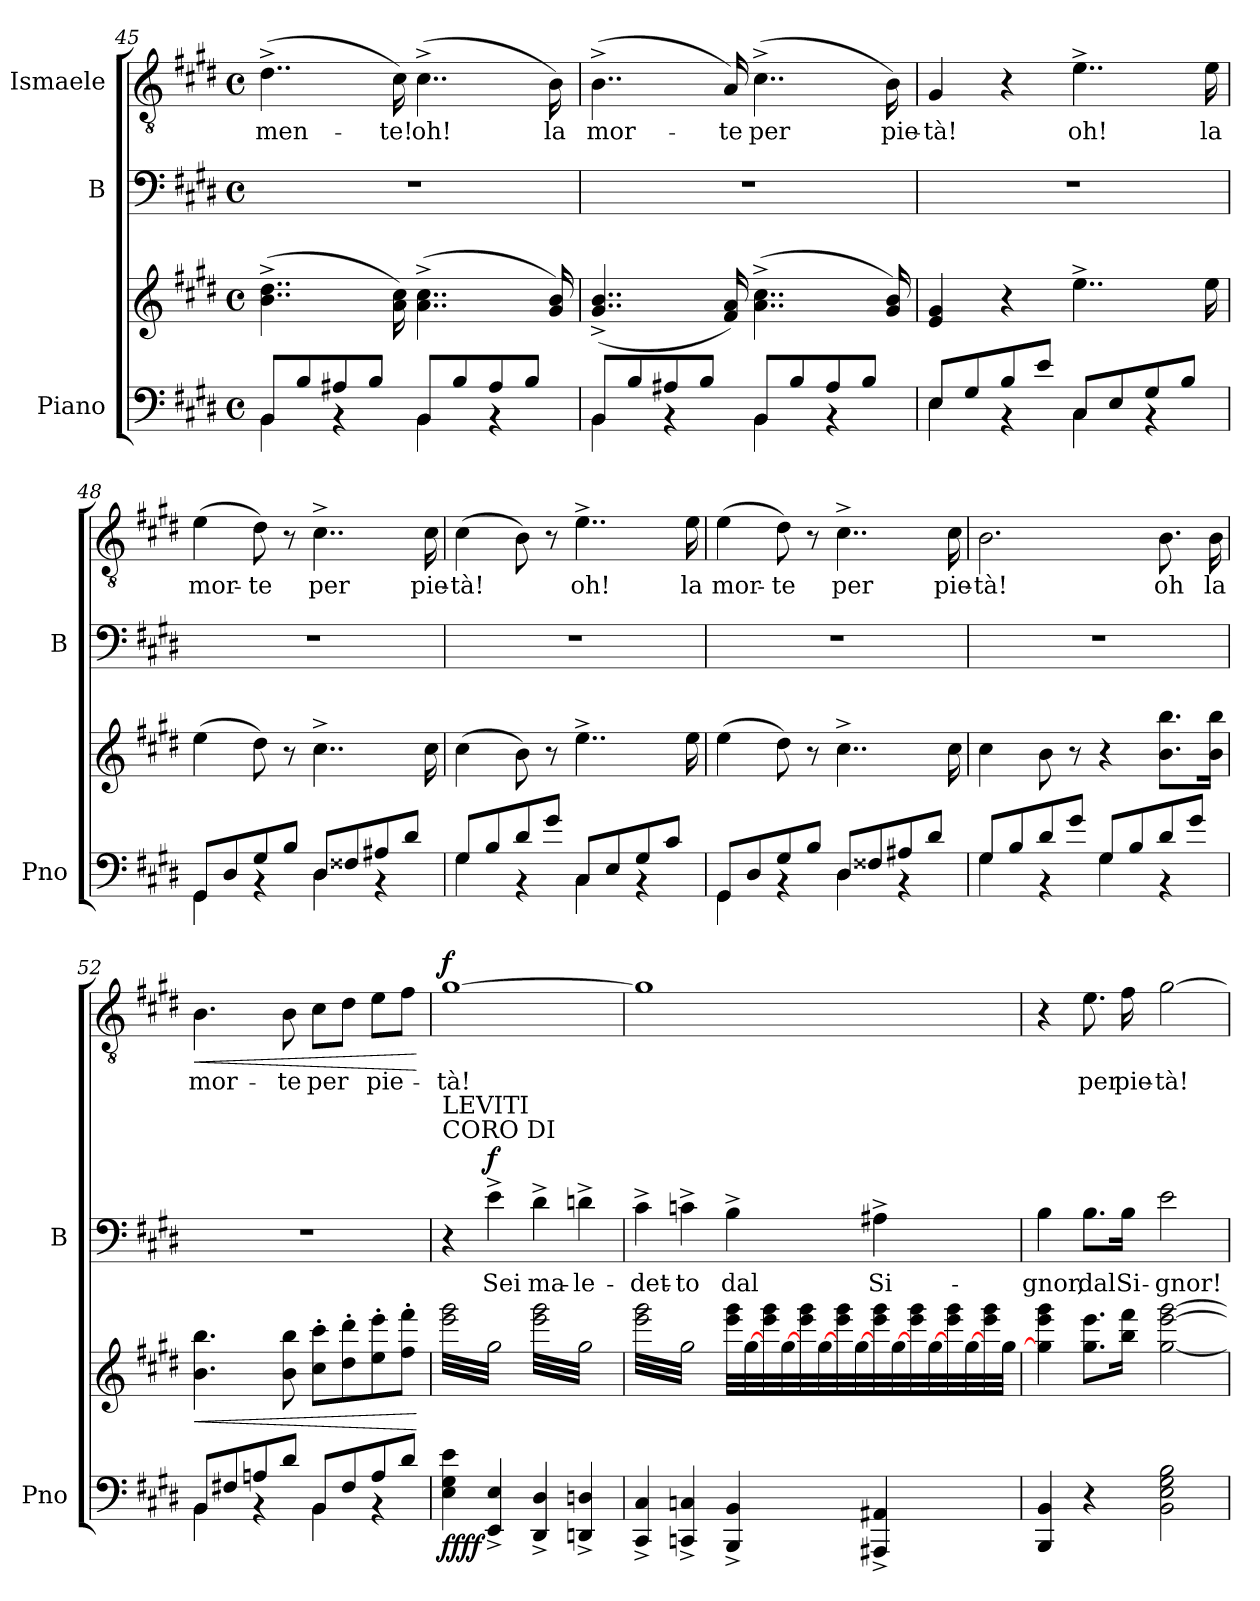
**kern	**kern	**dynam	**kern	**text	**dynam	**kern	**text	**dynam
*part3	*part3	*part3	*part2	*part2	*part2	*part1	*part1	*part1
*staff4	*staff3	*staff3/4	*staff2	*staff2	*staff2	*staff1	*staff1	*staff1
*I"Piano	*	*	*I"B	*	*	*I"Ismaele	*	*
*I'Pno	*	*	*I'B	*	*	*	*	*
*clefF4	*clefG2	*	*clefF4	*	*	*clefGv2	*	*
*k[f#c#g#d#]	*k[f#c#g#d#]	*	*k[f#c#g#d#]	*	*	*k[f#c#g#d#]	*	*
*M4/4	*M4/4	*	*M4/4	*	*	*M4/4	*	*
*met(c)	*met(c)	*	*met(c)	*	*	*met(c)	*	*
=45	=45	=45	=45	=45	=45	=45	=45	=45
*^	*	*	*	*	*	*	*	*
!	!	!	!	!	!	!	!	!LO:LY:b	!
8BB/L	4BB\	(4..b\^ 4..dd#\^	.	1r	.	.	(4..d#^\	-men-	.
8B/	.	.	.	.	.	.	.	.	.
8A#X/	4rBB	.	.	.	.	.	.	.	.
8B/J	.	.	.	.	.	.	.	.	.
!	!	!	!	!	!	!	!	!LO:LY:b	!
.	.	16a\ 16cc#\)	.	.	.	.	16c#\)	-te!	.
!	!	!	!	!	!	!	!	!LO:LY:b	!
8BB/L	4BB\	(4..a\^ 4..cc#\^	.	.	.	.	(4..c#^\	oh!	.
8B/	.	.	.	.	.	.	.	.	.
8A#/	4rBB	.	.	.	.	.	.	.	.
8B/J	.	.	.	.	.	.	.	.	.
!	!	!	!	!	!	!	!	!LO:LY:b	!
.	.	16g#/ 16b/)	.	.	.	.	16B\)	la	.
=46	=46	=46	=46	=46	=46	=46	=46	=46	=46
!	!	!	!	!	!	!	!	!LO:LY:b	!
8BB/L	4BB\	(4..g#/^ 4..b/^	.	1r	.	.	(4..B^\	mor-	.
8B/	.	.	.	.	.	.	.	.	.
8A#X/	4rBB	.	.	.	.	.	.	.	.
8B/J	.	.	.	.	.	.	.	.	.
!	!	!	!	!	!	!	!	!LO:LY:b	!
.	.	16f#/ 16a/)	.	.	.	.	16A/)	-te	.
!	!	!	!	!	!	!	!	!LO:LY:b	!
8BB/L	4BB\	(4..a\^ 4..cc#\^	.	.	.	.	(4..c#^\	per	.
8B/	.	.	.	.	.	.	.	.	.
8A#/	4rBB	.	.	.	.	.	.	.	.
8B/J	.	.	.	.	.	.	.	.	.
!	!	!	!	!	!	!	!	!LO:LY:b	!
.	.	16g#/ 16b/)	.	.	.	.	16B\)	pie-	.
=47	=47	=47	=47	=47	=47	=47	=47	=47	=47
!	!	!	!	!	!	!	!	!LO:LY:b	!
8E/L	4E\	4e/ 4g#/	.	1r	.	.	4G#/	-tà!	.
8G#/	.	.	.	.	.	.	.	.	.
8B/	4rBB	4r	.	.	.	.	4r	.	.
8e/J	.	.	.	.	.	.	.	.	.
!	!	!	!	!	!	!	!	!LO:LY:b	!
8C#/L	4C#\	4..ee^\	.	.	.	.	4..e^\	oh!	.
8E/	.	.	.	.	.	.	.	.	.
8G#/	4rBB	.	.	.	.	.	.	.	.
8B/J	.	.	.	.	.	.	.	.	.
!	!	!	!	!	!	!	!	!LO:LY:b	!
.	.	16ee\	.	.	.	.	16e\	la	.
!!LO:PB:g=z
=48	=48	=48	=48	=48	=48	=48	=48	=48	=48
!	!	!	!	!	!	!	!	!LO:LY:b	!
8GG#/L	4GG#\	(4ee\	.	1r	.	.	(4e\	mor-	.
8D#/	.	.	.	.	.	.	.	.	.
!	!	!	!	!	!	!	!	!LO:LY:b	!
8G#/	4rBB	8dd#\)	.	.	.	.	8d#\)	-te	.
8B/J	.	8r	.	.	.	.	8r	.	.
!	!	!	!	!	!	!	!	!LO:LY:b	!
8D#/L	4D#\	4..cc#^\	.	.	.	.	4..c#^\	per	.
8F##X/	.	.	.	.	.	.	.	.	.
8A#X/	4rBB	.	.	.	.	.	.	.	.
8d#/J	.	.	.	.	.	.	.	.	.
!	!	!	!	!	!	!	!	!LO:LY:b	!
.	.	16cc#\	.	.	.	.	16c#\	pie-	.
=49	=49	=49	=49	=49	=49	=49	=49	=49	=49
!	!	!	!	!	!	!	!	!LO:LY:b	!
8G#/L	4G#\	(4cc#\	.	1r	.	.	(4c#\	-tà!	.
8B/	.	.	.	.	.	.	.	.	.
8d#/	4rBB	8b\)	.	.	.	.	8B\)	.	.
8g#/J	.	8r	.	.	.	.	8r	.	.
!	!	!	!	!	!	!	!	!LO:LY:b	!
8C#/L	4C#\	4..ee^\	.	.	.	.	4..e^\	oh!	.
8E/	.	.	.	.	.	.	.	.	.
8G#/	4rBB	.	.	.	.	.	.	.	.
8c#/J	.	.	.	.	.	.	.	.	.
!	!	!	!	!	!	!	!	!LO:LY:b	!
.	.	16ee\	.	.	.	.	16e\	la	.
=50	=50	=50	=50	=50	=50	=50	=50	=50	=50
!	!	!	!	!	!	!	!	!LO:LY:b	!
8GG#/L	4GG#\	(4ee\	.	1r	.	.	(4e\	mor-	.
8D#/	.	.	.	.	.	.	.	.	.
!	!	!	!	!	!	!	!	!LO:LY:b	!
8G#/	4rBB	8dd#\)	.	.	.	.	8d#\)	-te	.
8B/J	.	8r	.	.	.	.	8r	.	.
!	!	!	!	!	!	!	!	!LO:LY:b	!
8D#/L	4D#\	4..cc#^\	.	.	.	.	4..c#^\	per	.
8F##X/	.	.	.	.	.	.	.	.	.
8A#X/	4rBB	.	.	.	.	.	.	.	.
8d#/J	.	.	.	.	.	.	.	.	.
!	!	!	!	!	!	!	!	!LO:LY:b	!
.	.	16cc#\	.	.	.	.	16c#\	pie-	.
=51	=51	=51	=51	=51	=51	=51	=51	=51	=51
!	!	!	!	!	!	!	!	!LO:LY:b	!
8G#/L	4G#\	4cc#\	.	1r	.	.	2.B\	-tà!	.
8B/	.	.	.	.	.	.	.	.	.
8d#/	4rBB	8b\	.	.	.	.	.	.	.
8g#/J	.	8r	.	.	.	.	.	.	.
8G#/L	4G#\	4r	.	.	.	.	.	.	.
8B/	.	.	.	.	.	.	.	.	.
!	!	!	!	!	!	!	!	!LO:LY:b	!
8d#/	4rBB	8.b\ 8.bb\L	.	.	.	.	8.B\	oh	.
8g#/J	.	.	.	.	.	.	.	.	.
!	!	!	!	!	!	!	!	!LO:LY:b	!
.	.	16b\ 16bb\Jk	.	.	.	.	16B\	la	.
!!LO:LB:g=z
=52	=52	=52	=52	=52	=52	=52	=52	=52	=52
!	!	!	!LO:HP:b	!	!	!	!	!LO:LY:b	!LO:HP:b
8BB/L	4BB\	4.b\ 4.bb\	<	1r	.	.	4.B\	mor-	<
8F#X/	.	.	.	.	.	.	.	.	.
8An/	4rBB	.	.	.	.	.	.	.	.
!	!	!	!	!	!	!	!	!LO:LY:b	!
8d#/J	.	8b\ 8bb\	.	.	.	.	8B\	-te	.
!	!	!	!	!	!	!	!	!LO:LY:b	!
8BB/L	4BB\	8cc#\' 8ccc#\'L	.	.	.	.	8c#\L	per	.
8F#/	.	8dd#\' 8ddd#\'	.	.	.	.	8d#\J	.	.
!	!	!	!	!	!	!	!	!LO:LY:b	!
8A/	4rBB	8ee\' 8eee\'	.	.	.	.	8e\L	pie-	.
8d#/J	.	8ff#\' 8fff#\'J	.	.	.	.	8f#\J	.	.
*v	*v	*	*	*	*	*	*	*	*
.	.	[	.	.	.	.	.	[
=53	=53	=53	=53	=53	=53	=53	=53	=53
!	!	!	!LO:TX:a:t=CORO DI	!	!	!	!	!
!	!	!	!LO:TX:a:t=LEVITI	!	!	!	!	!
!	!	!LO:DY:b=2	!	!	!	!	!LO:LY:b	!
!	!	!LO:DY:n=1:b	!	!	!	!	!	!LO:DY:a
*	*tremolo	*	*	*	*	*	*	*
4E\ 4G#\ 4e\	32eee\ 32ggg#\LLL	ff ff	4r	.	.	[1g#	-tà!	f
.	32gg#\	.	.	.	.	.	.	.
.	32eee\ 32ggg#\	.	.	.	.	.	.	.
.	32gg#\	.	.	.	.	.	.	.
.	32eee\ 32ggg#\	.	.	.	.	.	.	.
.	32gg#\	.	.	.	.	.	.	.
.	32eee\ 32ggg#\	.	.	.	.	.	.	.
.	32gg#\	.	.	.	.	.	.	.
!	!	!	!	!LO:LY:b	!LO:DY:a	!	!	!
4EE/^ 4E/^	32eee\ 32ggg#\	.	4e^\	Sei	f	.	.	.
.	32gg#\	.	.	.	.	.	.	.
.	32eee\ 32ggg#\	.	.	.	.	.	.	.
.	32gg#\	.	.	.	.	.	.	.
.	32eee\ 32ggg#\	.	.	.	.	.	.	.
.	32gg#\	.	.	.	.	.	.	.
.	32eee\ 32ggg#\	.	.	.	.	.	.	.
.	32gg#\JJJ	.	.	.	.	.	.	.
!	!	!	!	!LO:LY:b	!	!	!	!
4DD#/^ 4D#/^	32eee\ 32ggg#\LLL	.	4d#^\	ma-	.	.	.	.
.	32gg#\	.	.	.	.	.	.	.
.	32eee\ 32ggg#\	.	.	.	.	.	.	.
.	32gg#\	.	.	.	.	.	.	.
.	32eee\ 32ggg#\	.	.	.	.	.	.	.
.	32gg#\	.	.	.	.	.	.	.
.	32eee\ 32ggg#\	.	.	.	.	.	.	.
.	32gg#\	.	.	.	.	.	.	.
!	!	!	!	!LO:LY:b	!	!	!	!
4DDn/^ 4Dn/^	32eee\ 32ggg#\	.	4dn^\	-le-	.	.	.	.
.	32gg#\	.	.	.	.	.	.	.
.	32eee\ 32ggg#\	.	.	.	.	.	.	.
.	32gg#\	.	.	.	.	.	.	.
.	32eee\ 32ggg#\	.	.	.	.	.	.	.
.	32gg#\	.	.	.	.	.	.	.
.	32eee\ 32ggg#\	.	.	.	.	.	.	.
.	32gg#\JJJ	.	.	.	.	.	.	.
=54	=54	=54	=54	=54	=54	=54	=54	=54
!	!	!	!	!LO:LY:b	!	!	!	!
4CC#/^ 4C#/^	32eee\ 32ggg#\LLL	.	4c#^\	-det-	.	1g#]	.	.
.	32gg#\	.	.	.	.	.	.	.
.	32eee\ 32ggg#\	.	.	.	.	.	.	.
.	32gg#\	.	.	.	.	.	.	.
.	32eee\ 32ggg#\	.	.	.	.	.	.	.
.	32gg#\	.	.	.	.	.	.	.
.	32eee\ 32ggg#\	.	.	.	.	.	.	.
.	32gg#\	.	.	.	.	.	.	.
!	!	!	!	!LO:LY:b	!	!	!	!
4CCn/^ 4Cn/^	32eee\ 32ggg#\	.	4cn^\	-to	.	.	.	.
.	32gg#\	.	.	.	.	.	.	.
.	32eee\ 32ggg#\	.	.	.	.	.	.	.
.	32gg#\	.	.	.	.	.	.	.
.	32eee\ 32ggg#\	.	.	.	.	.	.	.
.	32gg#\	.	.	.	.	.	.	.
.	32eee\ 32ggg#\	.	.	.	.	.	.	.
.	32gg#\JJJ	.	.	.	.	.	.	.
!	!	!	!	!LO:LY:b	!	!	!	!
4BBB/^ 4BB/^	32eee\ 32ggg#\LLL	.	4B^\	dal	.	.	.	.
.	[32gg#\	.	.	.	.	.	.	.
.	32eee\ 32ggg#\	.	.	.	.	.	.	.
.	[32gg#\	.	.	.	.	.	.	.
.	32eee\ 32ggg#\	.	.	.	.	.	.	.
.	[32gg#\	.	.	.	.	.	.	.
.	32eee\ 32ggg#\	.	.	.	.	.	.	.
.	[32gg#\	.	.	.	.	.	.	.
!	!	!	!	!LO:LY:b	!	!	!	!
4AAA#X/^ 4AA#X/^	32eee\ 32ggg#\	.	4A#X^\	Si-	.	.	.	.
.	[32gg#\	.	.	.	.	.	.	.
.	32eee\ 32ggg#\	.	.	.	.	.	.	.
.	[32gg#\	.	.	.	.	.	.	.
.	32eee\ 32ggg#\	.	.	.	.	.	.	.
.	[32gg#\	.	.	.	.	.	.	.
.	32eee\ 32ggg#\	.	.	.	.	.	.	.
.	32gg#\JJJ	.	.	.	.	.	.	.
*	*Xtremolo	*	*	*	*	*	*	*
=55	=55	=55	=55	=55	=55	=55	=55	=55
!	!	!	!	!LO:LY:b	!	!	!	!
4BBB/ 4BB/	4gg#\] 4eee\ 4ggg#\	.	4B\	-gnor,	.	4r	.	.
.	.	.	.	.	.	.	.	.
.	.	.	.	.	.	.	.	.
.	.	.	.	.	.	.	.	.
.	.	.	.	.	.	.	.	.
.	.	.	.	.	.	.	.	.
.	.	.	.	.	.	.	.	.
.	.	.	.	.	.	.	.	.
!	!	!	!	!LO:LY:b	!	!	!LO:LY:b	!
4r	8.gg#\ 8.eee\L	.	8.B\L	dal	.	8.e\	per	.
!	!	!	!	!LO:LY:b	!	!	!LO:LY:b	!
.	16bb\ 16fff#\Jk	.	16B\Jk	Si-	.	16f#\	pie-	.
!	!	!	!	!LO:LY:b	!	!	!LO:LY:b	!
2BB\ 2E\ 2G#\ 2B\	[2gg#\ [2eee\ [2ggg#\	.	2e\	-gnor!	.	[2g#\	-tà!	.
=	=	=	=	=	=	=	=	=
*-	*-	*-	*-	*-	*-	*-	*-	*-
